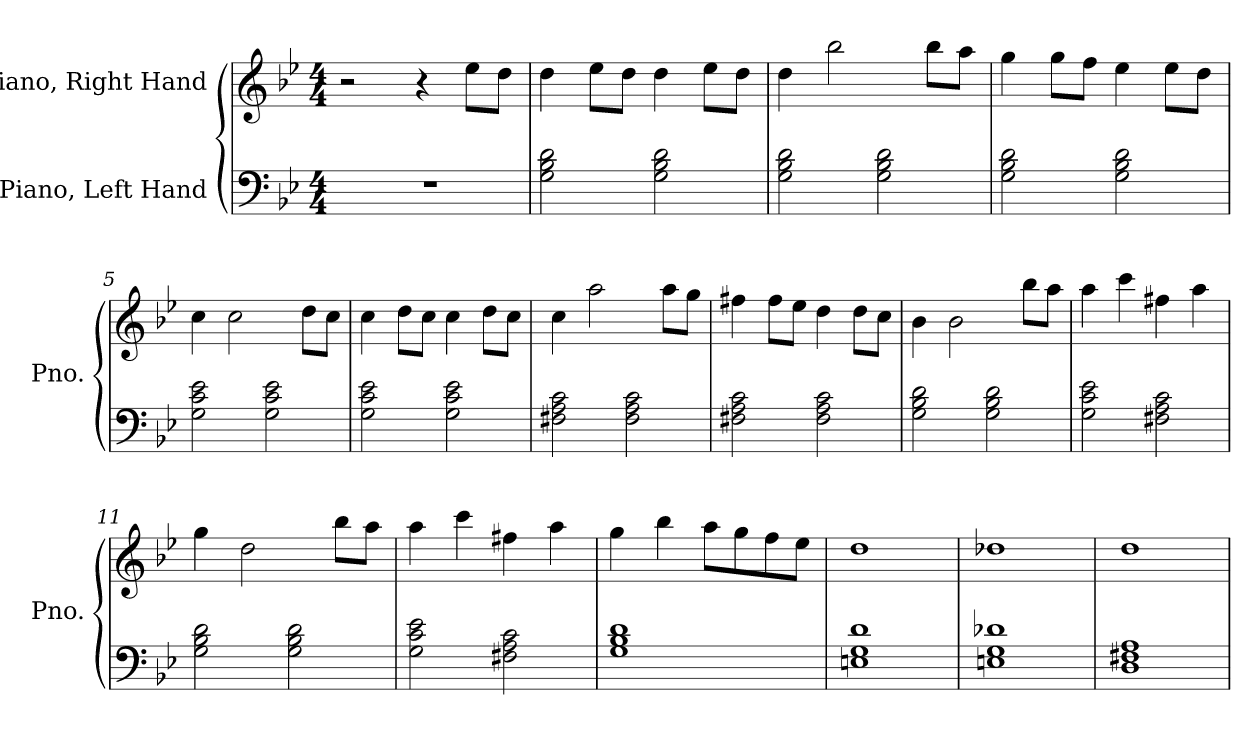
**kern	**kern
*part2	*part1
*staff2	*staff1
*I"Piano, Left Hand	*I"Piano, Right Hand
*I'Pno.	*I'Pno.
*clefF4	*clefG2
*k[b-e-]	*k[b-e-]
*M4/4	*M4/4
*MM180	*MM180
=1	=1
1r	2r
.	4r
.	8ee-\L
.	8dd\J
=2	=2
2G\ 2B-\ 2d\	4dd\
.	8ee-\L
.	8dd\J
2G\ 2B-\ 2d\	4dd\
.	8ee-\L
.	8dd\J
=3	=3
2G\ 2B-\ 2d\	4dd\
.	2bb-\
2G\ 2B-\ 2d\	.
.	8bb-\L
.	8aa\J
=4	=4
2G\ 2B-\ 2d\	4gg\
.	8gg\L
.	8ff\J
2G\ 2B-\ 2d\	4ee-\
.	8ee-\L
.	8dd\J
=5	=5
2G\ 2c\ 2e-\	4cc\
.	2cc\
2G\ 2c\ 2e-\	.
.	8dd\L
.	8cc\J
=6	=6
2G\ 2c\ 2e-\	4cc\
.	8dd\L
.	8cc\J
2G\ 2c\ 2e-\	4cc\
.	8dd\L
.	8cc\J
!!LO:LB:g=z
=7	=7
2F#X\ 2A\ 2c\	4cc\
.	2aa\
2F#\ 2A\ 2c\	.
.	8aa\L
.	8gg\J
=8	=8
2F#X\ 2A\ 2c\	4ff#X\
.	8ff#\L
.	8ee-\J
2F#\ 2A\ 2c\	4dd\
.	8dd\L
.	8cc\J
=9	=9
2G\ 2B-\ 2d\	4b-\
.	2b-\
2G\ 2B-\ 2d\	.
.	8bb-\L
.	8aa\J
=10	=10
2G\ 2c\ 2e-\	4aa\
.	4ccc\
2F#X\ 2A\ 2c\	4ff#X\
.	4aa\
=11	=11
2G\ 2B-\ 2d\	4gg\
.	2dd\
2G\ 2B-\ 2d\	.
.	8bb-\L
.	8aa\J
=12	=12
2G\ 2c\ 2e-\	4aa\
.	4ccc\
2F#X\ 2A\ 2c\	4ff#X\
.	4aa\
=13	=13
1G 1B- 1d	4gg\
.	4bb-\
.	8aa\L
.	8gg\
.	8ff\
.	8ee-\J
!!LO:LB:g=z
=14	=14
1En 1G 1d	1dd
=15	=15
1En 1G 1d-X	1dd-X
=16	=16
1D 1F#X 1A	1dd
=	=
*-	*-
